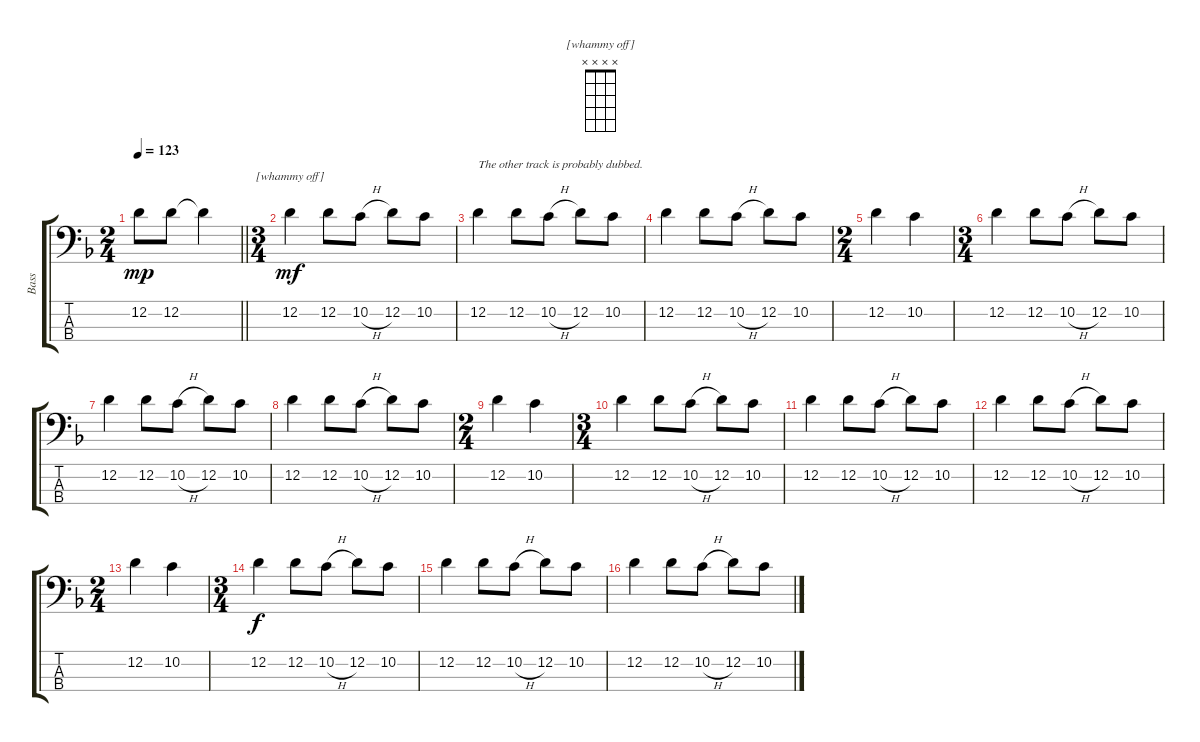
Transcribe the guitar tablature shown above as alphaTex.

\track ("Bass" "Bass") {instrument electricbasspick}
\staff {score tabs}
\tuning (G2 D2 A1 D1) {hide}
\chord ("[whammy off]" x x x x)
\ts (2 4)
\tempo 123
\clef f4
\barLineRight lightlight
\ks dminor
12.2{t}.8{dy mp} 12.2.8 12.2{t}.4 |
\ts (3 4)
12.2.4{ch "[whammy off]" dy mf} 12.2.8 10.2{h}.8 12.2.8 10.2.8 |
12.2.4{txt "The other track is probably dubbed."} 12.2.8 10.2{h}.8 12.2.8 10.2.8 |
12.2.4 12.2.8 10.2{h}.8 12.2.8 10.2.8 |
\ts (2 4)
12.2.4 10.2.4 |
\ts (3 4)
12.2.4 12.2.8 10.2{h}.8 12.2.8 10.2.8 |
12.2.4 12.2.8 10.2{h}.8 12.2.8 10.2.8 |
12.2.4 12.2.8 10.2{h}.8 12.2.8 10.2.8 |
\ts (2 4)
12.2.4 10.2.4 |
\ts (3 4)
12.2.4 12.2.8 10.2{h}.8 12.2.8 10.2.8 |
12.2.4 12.2.8 10.2{h}.8 12.2.8 10.2.8 |
12.2.4 12.2.8 10.2{h}.8 12.2.8 10.2.8 |
\ts (2 4)
12.2.4 10.2.4 |
\ts (3 4)
12.2.4{dy f} 12.2.8 10.2{h}.8 12.2.8 10.2.8 |
12.2.4 12.2.8 10.2{h}.8 12.2.8 10.2.8 |
12.2.4 12.2.8 10.2{h}.8 12.2.8 10.2.8
